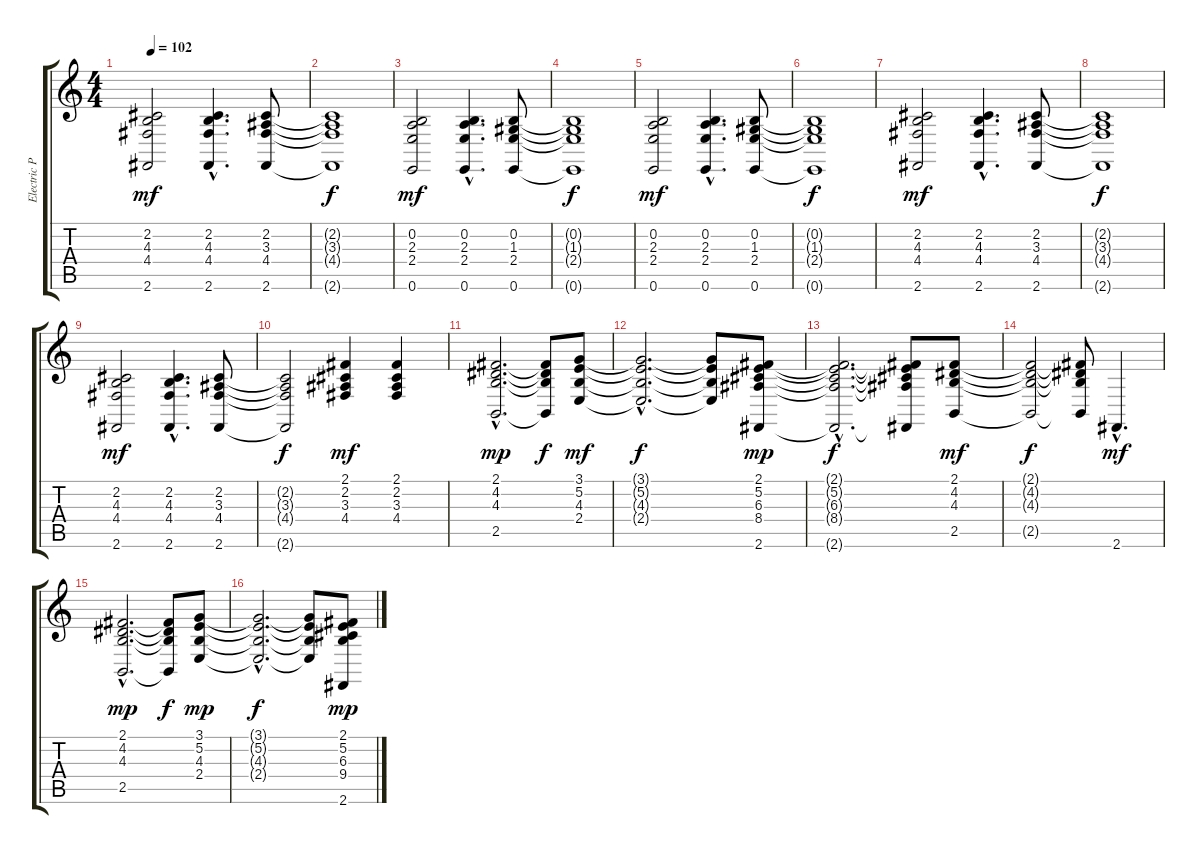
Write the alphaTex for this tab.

\track ("Electric Piano" "Electric P") {instrument electricpiano1}
\staff {score tabs}
\tuning (E4 B3 G3 D3 A2 E2) {hide}
\ts (4 4)
\tempo 102
\clef g2
\ks c
(2.2 4.3 4.4 2.6).2{dy mf} (2.2{hac} 4.3{hac} 4.4{hac} 2.6{hac}).4{d} (2.2 3.3 4.4 2.6).8 |
(2.2{t} 3.3{t} 4.4{t} 2.6{t}).1{dy f} |
(0.2 2.3 2.4 0.6).2{dy mf} (0.2{hac} 2.3{hac} 2.4{hac} 0.6{hac}).4{d} (0.2 1.3 2.4 0.6).8 |
(0.2{t} 1.3{t} 2.4{t} 0.6{t}).1{dy f} |
(0.2 2.3 2.4 0.6).2{dy mf} (0.2{hac} 2.3{hac} 2.4{hac} 0.6{hac}).4{d} (0.2 1.3 2.4 0.6).8 |
(0.2{t} 1.3{t} 2.4{t} 0.6{t}).1{dy f} |
(2.2 4.3 4.4 2.6).2{dy mf} (2.2{hac} 4.3{hac} 4.4{hac} 2.6{hac}).4{d} (2.2 3.3 4.4 2.6).8 |
(2.2{t} 3.3{t} 4.4{t} 2.6{t}).1{dy f} |
(2.2 4.3 4.4 2.6).2{dy mf} (2.2{hac} 4.3{hac} 4.4{hac} 2.6{hac}).4{d} (2.2 3.3 4.4 2.6).8 |
(2.2{t} 3.3{t} 4.4{t} 2.6{t}).2{dy f} (2.1 2.2 3.3 4.4).4{dy mf} (2.1 2.2 3.3 4.4).4 |
(2.1{hac} 4.2{hac} 4.3{hac} 2.5{hac}).2{d dy mp} (2.1{t} 4.2{t} 4.3{t} 2.5{t}).8{dy f} (3.1 5.2 4.3 2.4).8{dy mf} |
(3.1{hac t} 5.2{hac t} 4.3{hac t} 2.4{hac t}).2{d dy f} (3.1{t} 5.2{t} 4.3{t} 2.4{t}).8 (2.1 5.2 6.3 8.4 2.6).8{dy mp} |
(2.1{hac t} 5.2{hac t} 6.3{hac t} 8.4{hac t} 2.6{hac t}).2{d dy f} (2.1{t} 5.2{t} 6.3{t} 8.4{t} 2.6{t}).8 (2.1 4.2 4.3 2.5).8{dy mf} |
(2.1{t} 4.2{t} 4.3{t} 2.5{t}).2{dy f} (2.1{t} 4.2{t} 4.3{t} 2.5{t}).8 2.6{hac}.4{d dy mf} |
(2.1{hac} 4.2{hac} 4.3{hac} 2.5{hac}).2{d dy mp} (2.1{t} 4.2{t} 4.3{t} 2.5{t}).8{dy f} (3.1 5.2 4.3 2.4).8{dy mp} |
(3.1{hac t} 5.2{hac t} 4.3{hac t} 2.4{hac t}).2{d dy f} (3.1{t} 5.2{t} 4.3{t} 2.4{t}).8 (2.1 5.2 6.3 9.4 2.6).8{dy mp}
